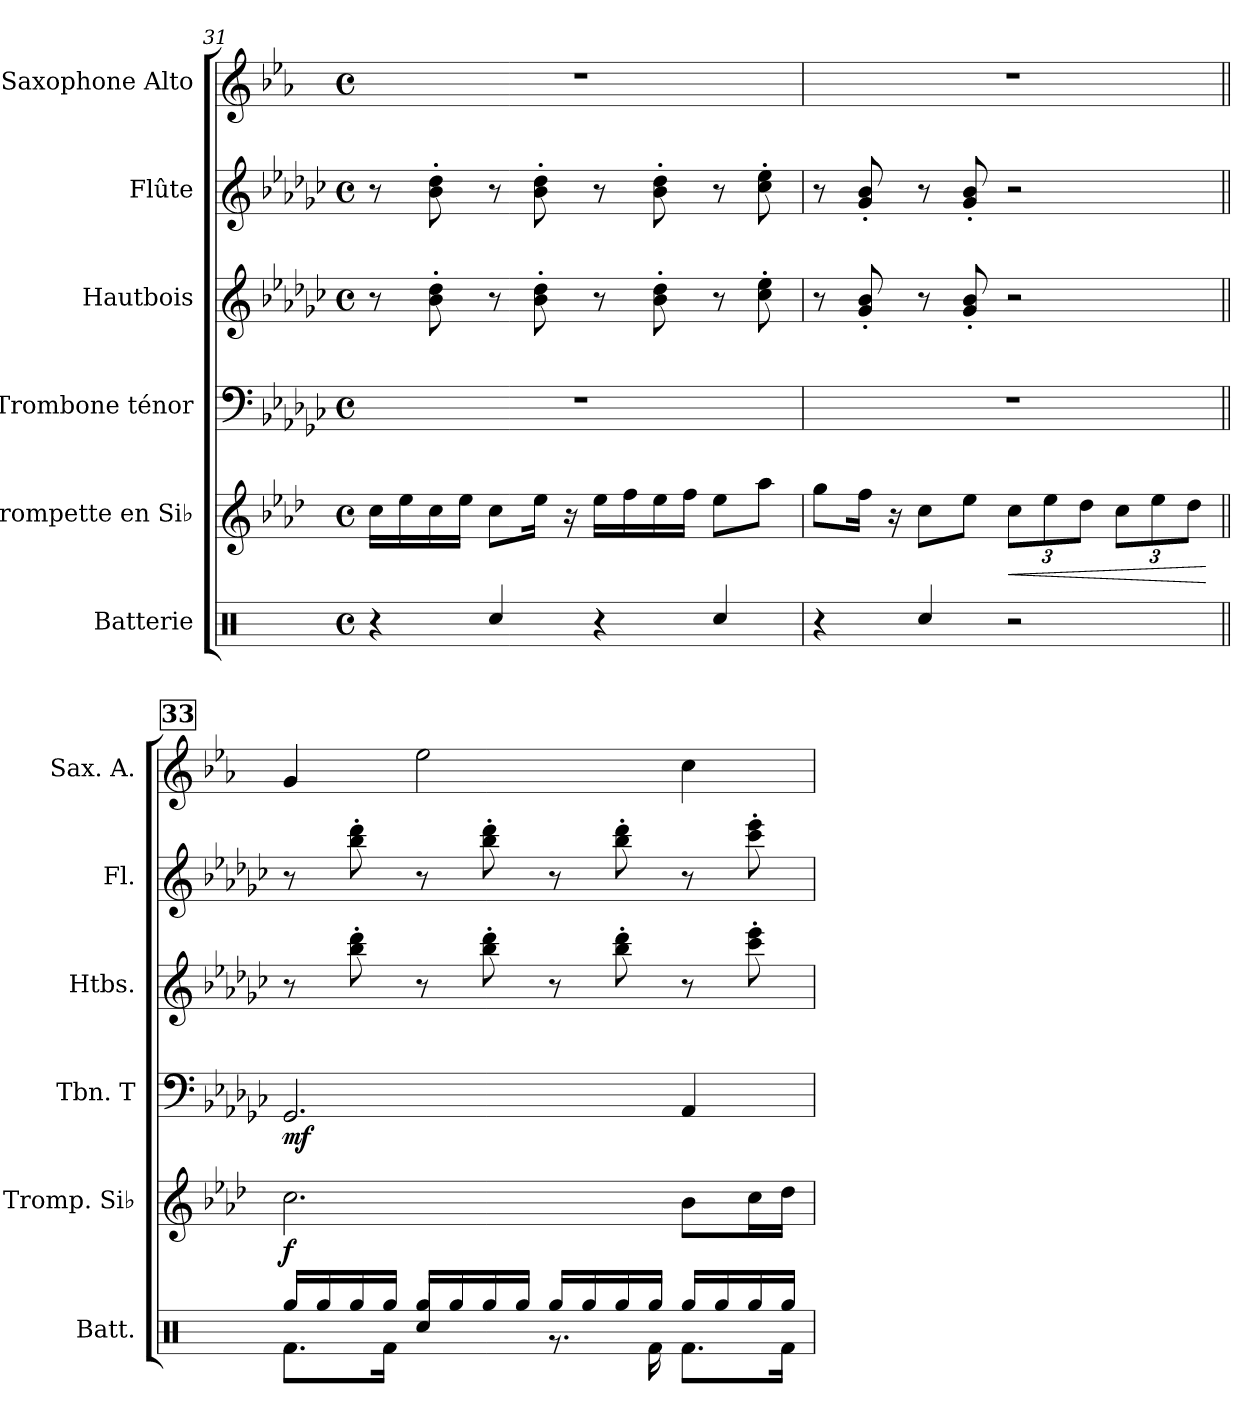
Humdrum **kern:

**kern	**kern	**dynam	**kern	**dynam	**kern	**kern	**kern
*part6	*part5	*part5	*part4	*part4	*part3	*part2	*part1
*staff6	*staff5	*staff5	*staff4	*staff4	*staff3	*staff2	*staff1
*I"Batterie	*I"Trompette en Si♭	*	*I"Trombone ténor	*	*I"Hautbois	*I"Flûte	*I"Saxophone Alto
*I'Batt.	*I'Tromp. Si♭	*	*I'Tbn. T	*	*I'Htbs.	*I'Fl.	*I'Sax. A.
*clefX	*clefG2	*	*clefF4	*	*clefG2	*clefG2	*clefG2
*	*ITrd1c2	*	*	*	*	*	*ITrd5c9
*k[]	*k[b-e-a-d-g-c-]	*	*k[b-e-a-d-g-c-]	*	*k[b-e-a-d-g-c-]	*k[b-e-a-d-g-c-]	*k[b-e-a-d-g-c-]
*M4/4	*M4/4	*	*M4/4	*	*M4/4	*M4/4	*M4/4
*met(c)	*met(c)	*	*met(c)	*	*met(c)	*met(c)	*met(c)
=31	=31	=31	=31	=31	=31	=31	=31
4r	16b-\LL	.	1r	.	8r	8r	1r
.	16dd-\	.	.	.	.	.	.
.	16b-\	.	.	.	8b-\' 8dd-\'	8b-\' 8dd-\'	.
.	16dd-\JJ	.	.	.	.	.	.
4Rcc/	8b-\L	.	.	.	8r	8r	.
.	16dd-\Jk	.	.	.	8b-\' 8dd-\'	8b-\' 8dd-\'	.
.	16r	.	.	.	.	.	.
4r	16dd-\LL	.	.	.	8r	8r	.
.	16ee-\	.	.	.	.	.	.
.	16dd-\	.	.	.	8b-\' 8dd-\'	8b-\' 8dd-\'	.
.	16ee-\JJ	.	.	.	.	.	.
4Rcc/	8dd-\L	.	.	.	8r	8r	.
.	8gg-\J	.	.	.	8cc-\' 8ee-\'	8cc-\' 8ee-\'	.
!!LO:LB:g=z
=32	=32	=32	=32	=32	=32	=32	=32
4r	8ff\L	.	1r	.	8r	8r	1r
.	16ee-\Jk	.	.	.	8g-/' 8b-/'	8g-/' 8b-/'	.
.	16r	.	.	.	.	.	.
4Rcc/	8b-\L	.	.	.	8r	8r	.
.	8dd-\J	.	.	.	8g-/' 8b-/'	8g-/' 8b-/'	.
*	*Xbrackettup	*	*	*	*	*	*
!	!	!LO:HP:b	!	!	!	!	!
2r	12b-\L	<	.	.	2r	2r	.
.	12dd-\	.	.	.	.	.	.
.	12cc-\J	.	.	.	.	.	.
.	12b-\L	.	.	.	.	.	.
.	12dd-\	.	.	.	.	.	.
.	12cc-\J	.	.	.	.	.	.
.	.	[	.	.	.	.	.
!!LO:REH:place=s1:a:B:fs=14:t=33
=33||	=33||	=33||	=33||	=33||	=33||	=33||	=33||
*^	*	*	*	*	*	*	*
!	!	!	!LO:DY:b	!	!LO:DY:b	!	!	!
16Rgg/LL	8.Rf\L	2.b-\	f	2.GG-/	mf	8r	8r	4B-/
16Rgg/	.	.	.	.	.	.	.	.
16Rgg/	.	.	.	.	.	8bb-\' 8ddd-\'	8bb-\' 8ddd-\'	.
16Rgg/JJ	16Rf\Jk	.	.	.	.	.	.	.
16Rgg/LL	4Rcc/	.	.	.	.	8r	8r	2g-\
16Rgg/	.	.	.	.	.	.	.	.
16Rgg/	.	.	.	.	.	8bb-\' 8ddd-\'	8bb-\' 8ddd-\'	.
16Rgg/JJ	.	.	.	.	.	.	.	.
16Rgg/LL	8.r	.	.	.	.	8r	8r	.
16Rgg/	.	.	.	.	.	.	.	.
16Rgg/	.	.	.	.	.	8bb-\' 8ddd-\'	8bb-\' 8ddd-\'	.
16Rgg/JJ	16Rf\	.	.	.	.	.	.	.
16Rgg/LL	8.Rf\L	8a-\L	.	4AA-/	.	8r	8r	4e-\
16Rgg/	.	.	.	.	.	.	.	.
16Rgg/	.	16b-\L	.	.	.	8ccc-\' 8eee-\'	8ccc-\' 8eee-\'	.
16Rgg/JJ	16Rf\Jk	16cc-\JJ	.	.	.	.	.	.
*v	*v	*	*	*	*	*	*	*
=	=	=	=	=	=	=	=
*-	*-	*-	*-	*-	*-	*-	*-
